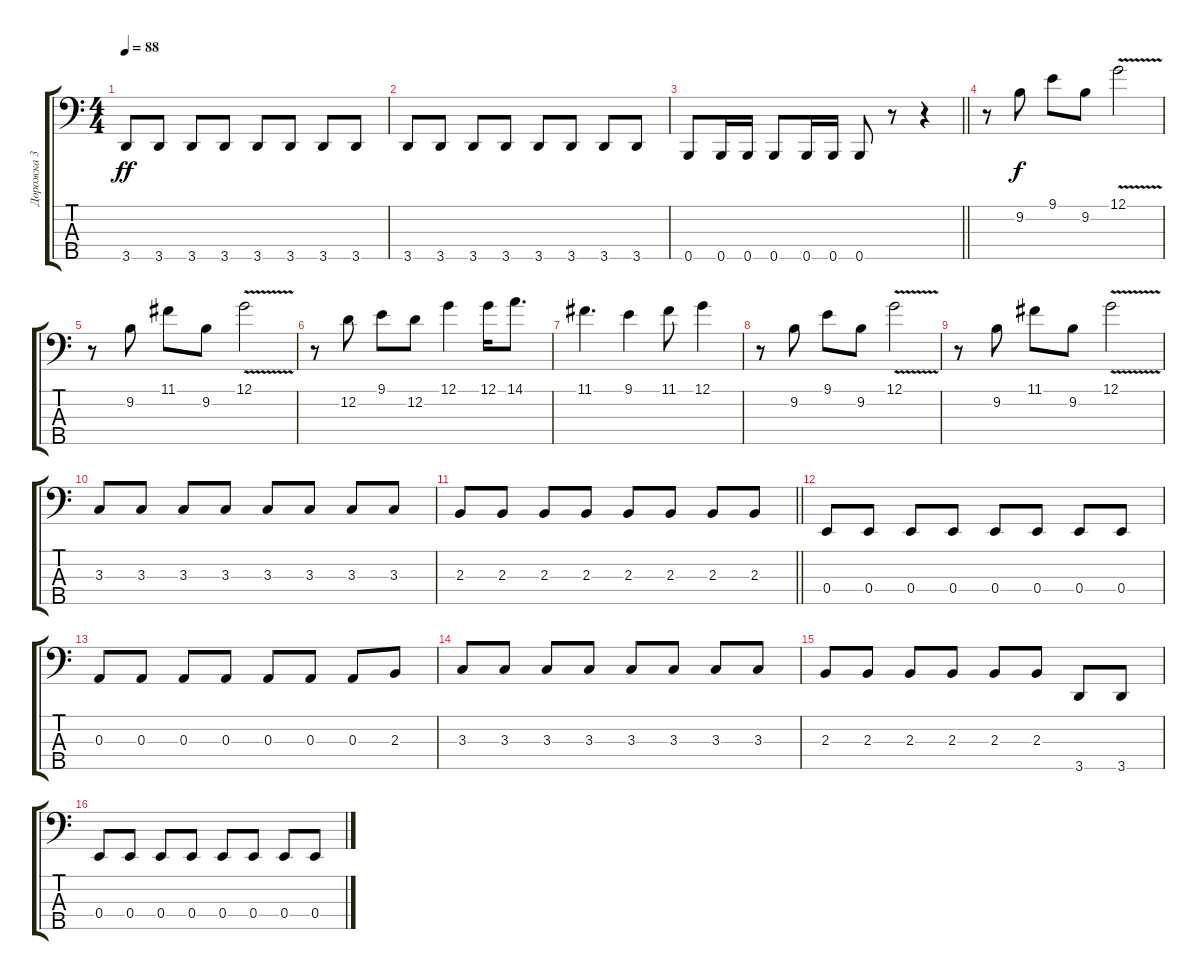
\track ("Дорожка 3" "Дорожка 3") {instrument electricbassfinger}
\staff {score tabs}
\tuning (G2 D2 A1 E1 B0) {hide}
\ts (4 4)
\tempo 88
\clef f4
\ks c
3.5.8{dy ff} 3.5.8 3.5.8 3.5.8 3.5.8 3.5.8 3.5.8 3.5.8 |
3.5.8 3.5.8 3.5.8 3.5.8 3.5.8 3.5.8 3.5.8 3.5.8 |
\barLineRight lightlight
0.5.8 0.5.16 0.5.16 0.5.8 0.5.16 0.5.16 0.5.8 r.8 r.4 |
r.8 9.2.8{dy f} 9.1.8 9.2.8 12.1{v}.2 |
r.8 9.2.8 11.1.8 9.2.8 12.1{v}.2 |
r.8 12.2.8 9.1.8 12.2.8 12.1.4 12.1.16 14.1.8{d} |
11.1.4{d} 9.1.4 11.1.8 12.1.4 |
r.8 9.2.8 9.1.8 9.2.8 12.1{v}.2 |
r.8 9.2.8 11.1.8 9.2.8 12.1{v}.2 |
3.3.8 3.3.8 3.3.8 3.3.8 3.3.8 3.3.8 3.3.8 3.3.8 |
\barLineRight lightlight
2.3.8 2.3.8 2.3.8 2.3.8 2.3.8 2.3.8 2.3.8 2.3.8 |
0.4.8 0.4.8 0.4.8 0.4.8 0.4.8 0.4.8 0.4.8 0.4.8 |
0.3.8 0.3.8 0.3.8 0.3.8 0.3.8 0.3.8 0.3.8 2.3.8 |
3.3.8 3.3.8 3.3.8 3.3.8 3.3.8 3.3.8 3.3.8 3.3.8 |
2.3.8 2.3.8 2.3.8 2.3.8 2.3.8 2.3.8 3.5.8 3.5.8 |
0.4.8 0.4.8 0.4.8 0.4.8 0.4.8 0.4.8 0.4.8 0.4.8
